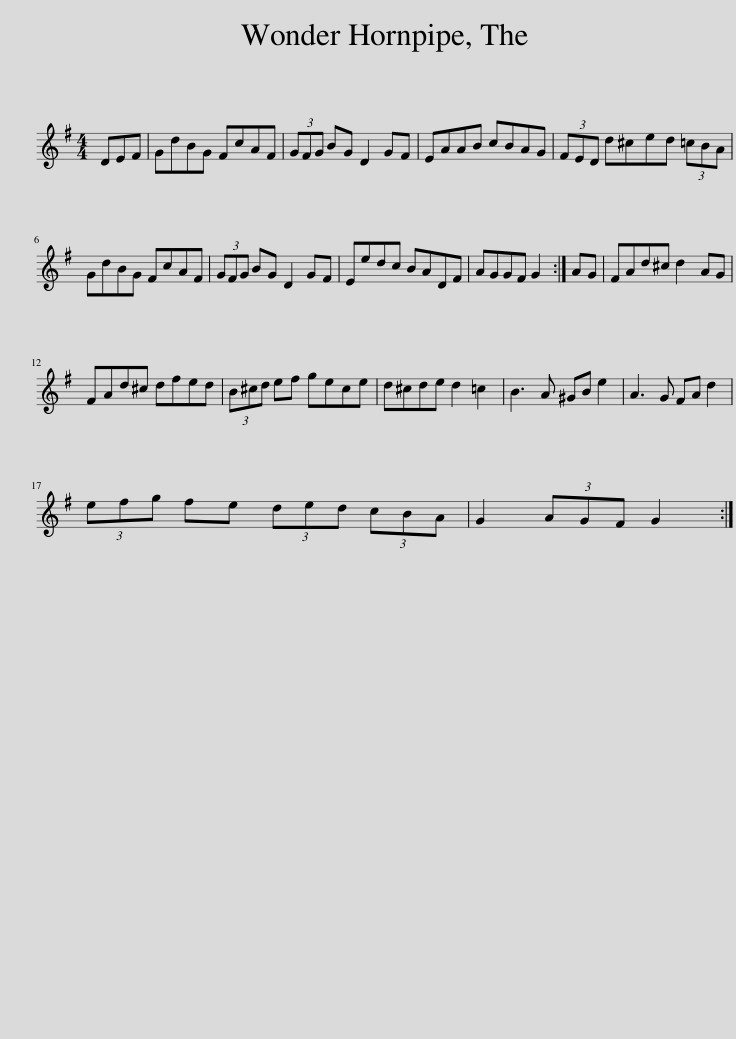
X:1
L:1/8
M:4/4
I:linebreak $
K:G
V:1 treble
V:1
 DEF | GdBG FcAF | (3GFG BG D2 GF | EAAB cBAG | (3FED d^ced (3=cBA |$ %5
 GdBG FcAF | (3GFG BG D2 GF | Eedc BADF | AGGF G2 :| AG | %10
 FAd^c d2 AG |$ FAd^c dfed | (3B^cd ef gece | d^cde d2 =c2 | B3 A ^GB e2 | %15
 A3 G FA d2 |$ (3efg fe (3ded (3cBA | G2 (3AGF G2 :| %18
